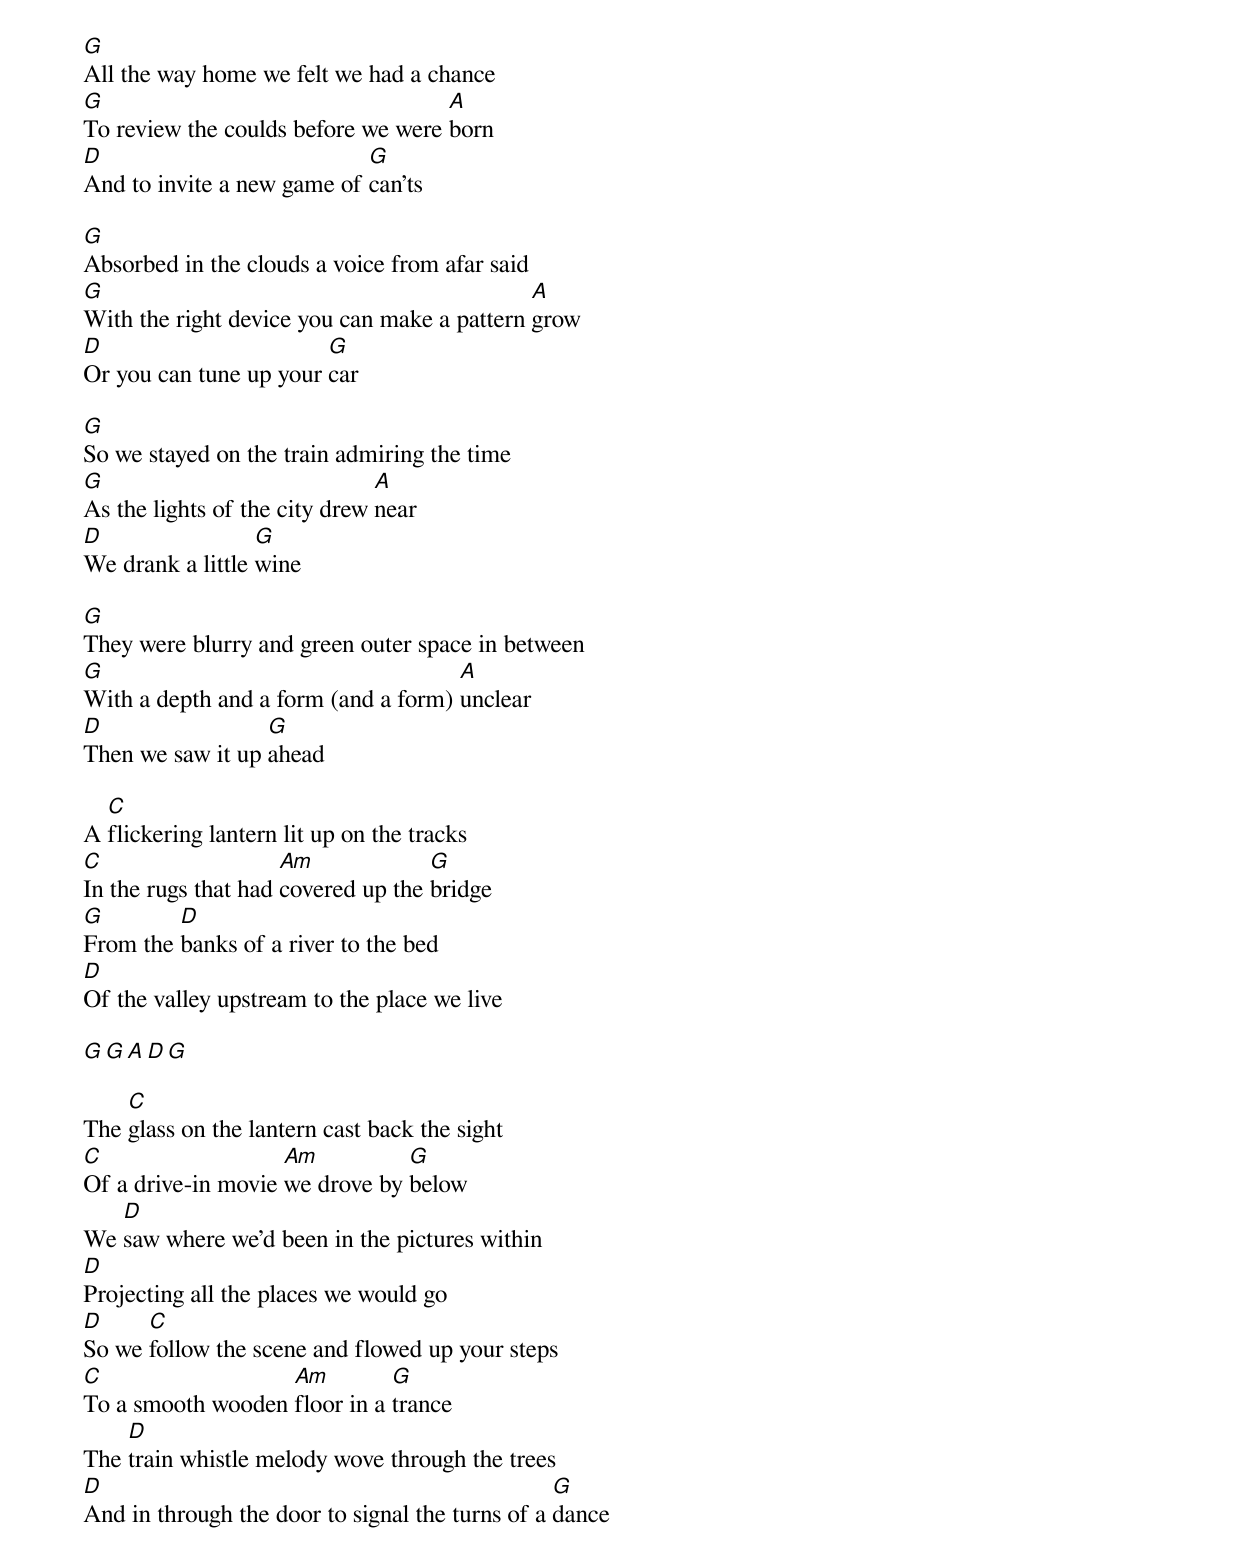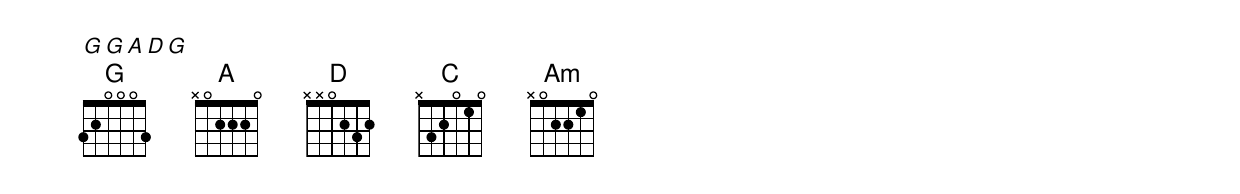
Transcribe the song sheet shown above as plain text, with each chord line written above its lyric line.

G
All the way home we felt we had a chance
G                                   A
To review the coulds before we were born
D                           G
And to invite a new game of can'ts

G
Absorbed in the clouds a voice from afar said
G                                            A
With the right device you can make a pattern grow
D                       G
Or you can tune up your car

G
So we stayed on the train admiring the time
G                              A
As the lights of the city drew near
D                 G
We drank a little wine

G
They were blurry and green outer space in between
G                                    A
With a depth and a form (and a form) unclear
D                 G
Then we saw it up ahead

  C
A flickering lantern lit up on the tracks
C                    Am             G
In the rugs that had covered up the bridge
G        D
From the banks of a river to the bed
D
Of the valley upstream to the place we live

G G A D G

    C
The glass on the lantern cast back the sight
C                   Am          G
Of a drive-in movie we drove by below
   D
We saw where we'd been in the pictures within
D
Projecting all the places we would go
D     C
So we follow the scene and flowed up your steps
C                  Am         G
To a smooth wooden floor in a trance
    D
The train whistle melody wove through the trees
D                                                G
And in through the door to signal the turns of a dance

G G A D G
